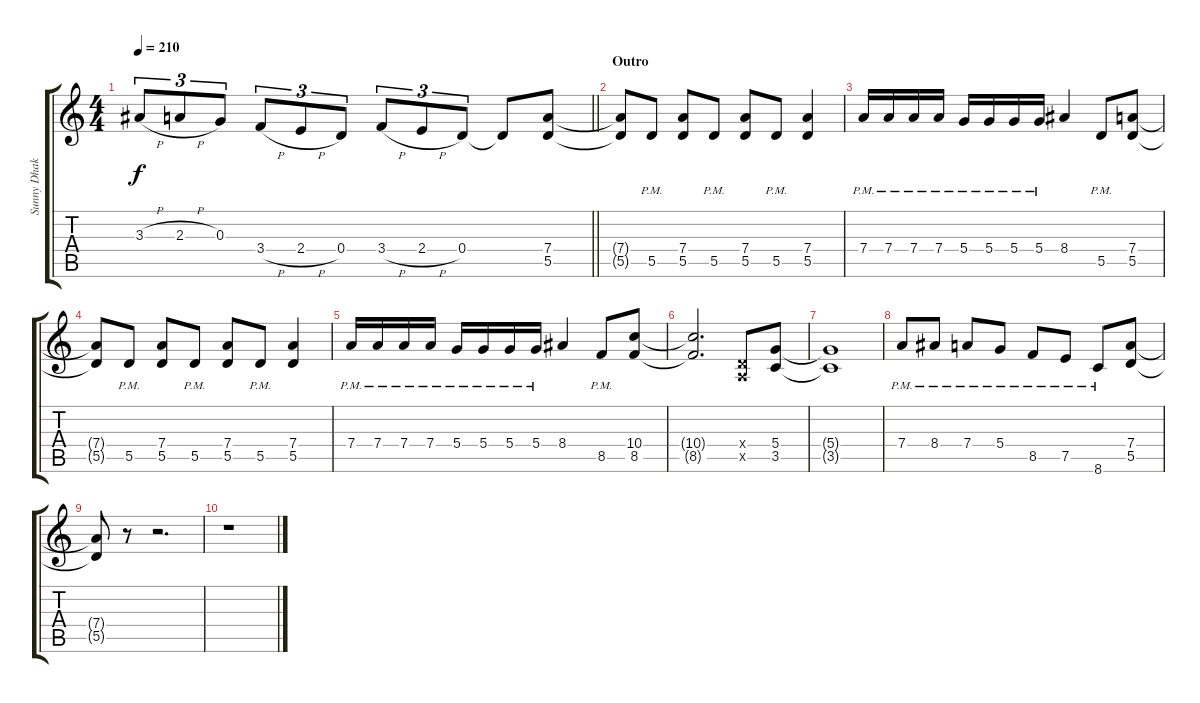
\track ("Sunny Dhak" "Sunny Dhak") {instrument distortionguitar}
\staff {score tabs}
\tuning (E4 B3 G3 D3 A2 E2) {hide}
\ts (4 4)
\tempo 210
\clef g2
\barLineRight lightlight
\ks c
3.3{h}.8{tu (3 2) dy f} 2.3{h}.8{tu (3 2)} 0.3.8{tu (3 2)} 3.4{h}.8{tu (3 2)} 2.4{h}.8{tu (3 2)} 0.4.8{tu (3 2)} 3.4{h}.8{tu (3 2)} 2.4{h}.8{tu (3 2)} 0.4.8{tu (3 2)} 0.4{t}.8 (7.4 5.5).8 |
\section ("" "Outro")
(7.4{t} 5.5{t}).8 5.5{pm}.8 (7.4 5.5).8 5.5{pm}.8 (7.4 5.5).8 5.5{pm}.8 (7.4 5.5).4 |
7.4{pm}.16 7.4{pm}.16 7.4{pm}.16 7.4{pm}.16 5.4{pm}.16 5.4{pm}.16 5.4{pm}.16 5.4{pm}.16 8.4.4 5.5{pm}.8 (7.4 5.5).8 |
(7.4{t} 5.5{t}).8 5.5{pm}.8 (7.4 5.5).8 5.5{pm}.8 (7.4 5.5).8 5.5{pm}.8 (7.4 5.5).4 |
7.4{pm}.16 7.4{pm}.16 7.4{pm}.16 7.4{pm}.16 5.4{pm}.16 5.4{pm}.16 5.4{pm}.16 5.4{pm}.16 8.4.4 8.5{pm}.8 (10.4 8.5).8 |
(10.4{t} 8.5{t}).2{d} (0.4{x} 0.5{x}).8 (5.4 3.5).8 |
(5.4{t} 3.5{t}).1 |
7.4{pm}.8 8.4{pm}.8 7.4{pm}.8 5.4{pm}.8 8.5{pm}.8 7.5{pm}.8 8.6{pm}.8 (7.4 5.5).8 |
(7.4{t} 5.5{t}).8 r.8 r.2{d} |
r.1
